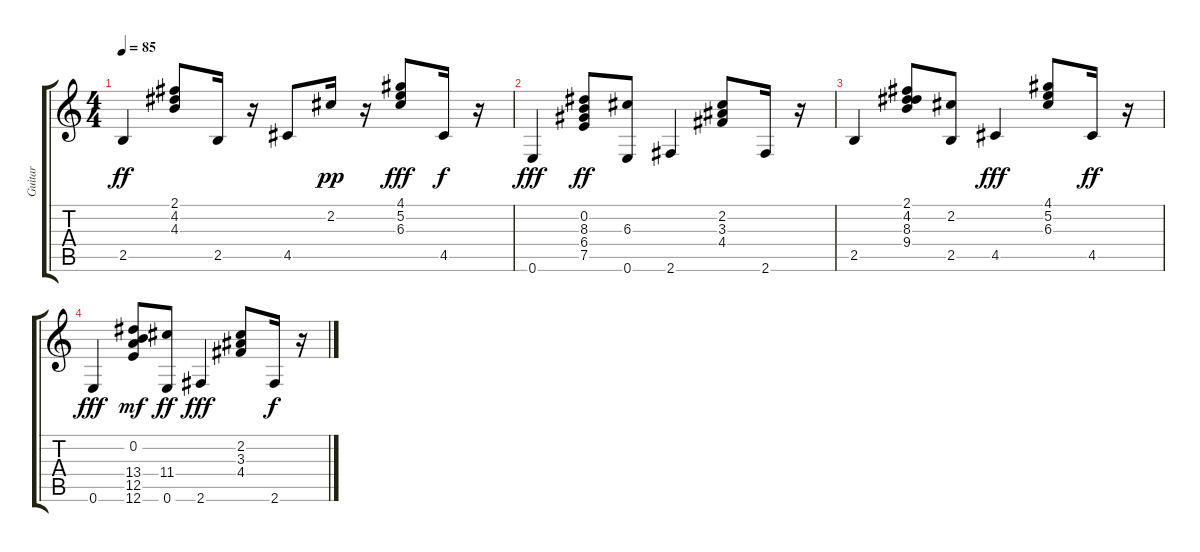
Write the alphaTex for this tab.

\track ("Guitar" "Guitar") {instrument acousticguitarsteel}
\staff {score tabs}
\tuning (E4 B3 G3 D3 A2 E2) {hide}
\ts (4 4)
\tempo 85
\clef g2
\ks c
2.5.4{dy ff} (2.1 4.2 4.3).8 2.5.16{volume 12} r.16 4.5.8{volume 12} 2.2.16{dy pp volume 12} r.16 (4.1 5.2 6.3).8{dy fff volume 11} 4.5.16{dy f volume 11} r.16 |
0.6.4{dy fff volume 11} (0.2 8.3 6.4 7.5).8{dy ff volume 10} (6.3 0.6).8{volume 10} 2.6.4{volume 9} (2.2 3.3 4.4).8{volume 9} 2.6.16{volume 8} r.16 |
2.5.4{volume 8} (2.1 4.2 8.3 9.4).8{volume 7} (2.2 2.5).8{volume 6} 4.5.4{dy fff volume 6} (4.1 5.2 6.3).8{volume 5} 4.5.16{dy ff volume 4} r.16 |
0.6.4{dy fff volume 4} (0.2 13.4 12.5 12.6).8{dy mf volume 4} (11.4 0.6).8{dy ff volume 3} 2.6.4{dy fff volume 2} (2.2 3.3 4.4).8{volume 2} 2.6.16{dy f volume 1} r.16
